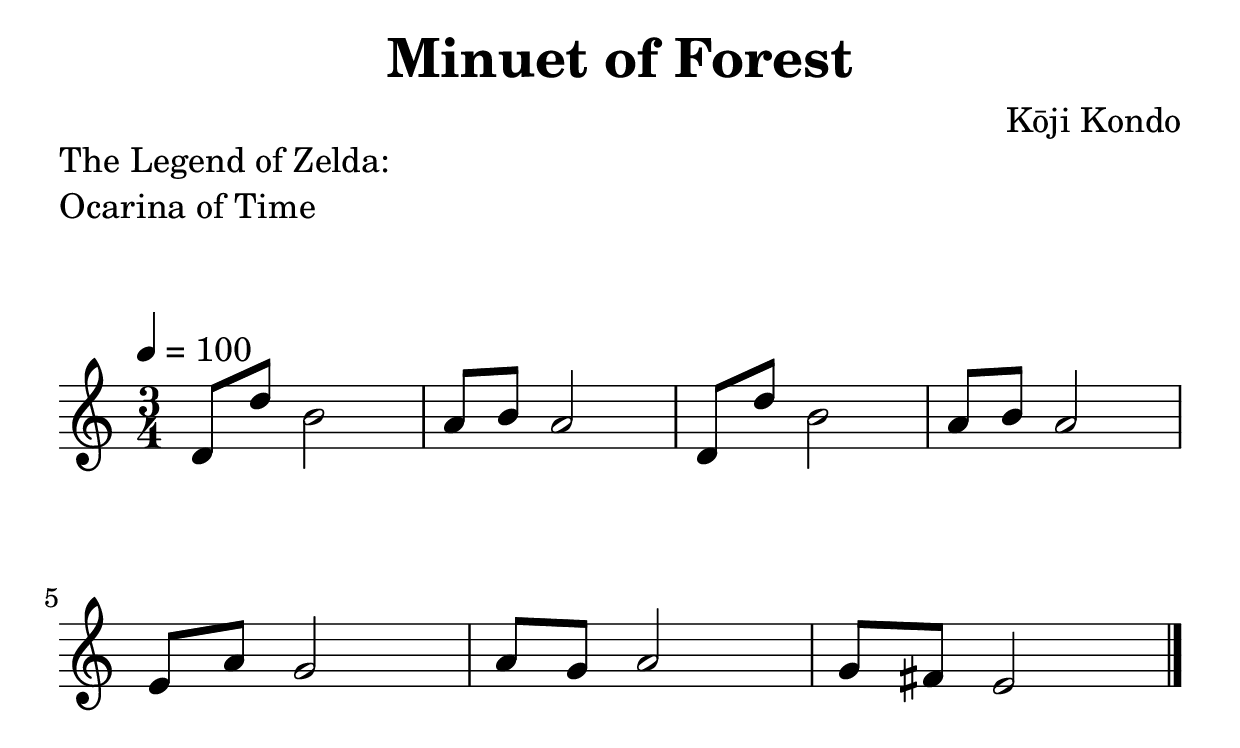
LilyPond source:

\version "2.20.0"

\header {
  title = "Minuet of Forest"
  piece = \markup \left-column { "The Legend of Zelda:" "Ocarina of Time" }
}

\include "header.ily"

song = \relative c'' {
  \tempo 4 = 100
  \time 3/4

  d8 d' b2 | % 1
  a8 b a2 | % 2
  d,8 d' b2 | % 3
  a8 b a2 | % 4
  \break
  e8 a g2 | % 5
  a8 g a2 | % 6
  g8 fis e2 \bar "|." % 7
}

\include "articulate.ly"

staff = \new Staff \with { midiInstrument = "ocarina" } {
  \clef "treble^8"
  \song
}

\score {
  \staff

  \layout {
    \context {
      \Score
      \omit ClefModifier
    }
  }
}

\score {
  \unfoldRepeats \articulate \staff

  \midi {}
}

